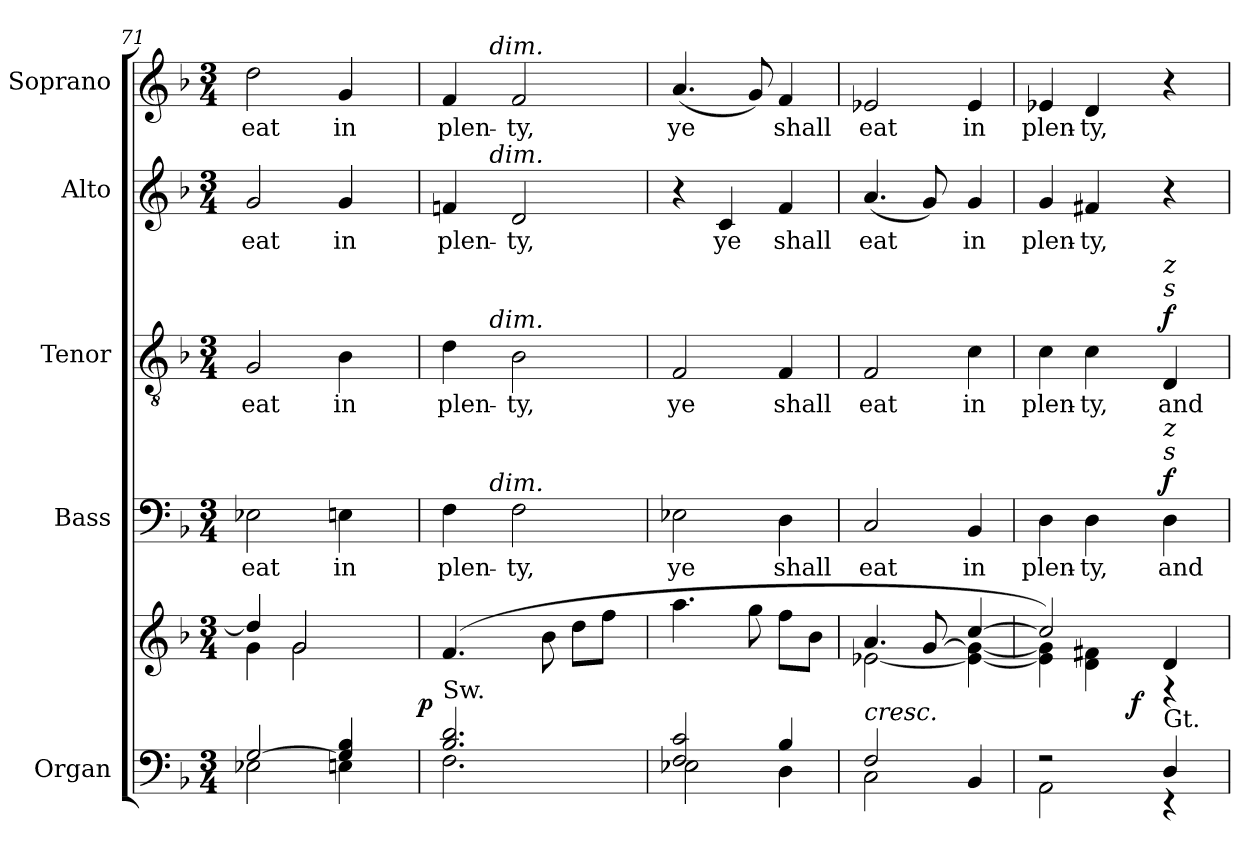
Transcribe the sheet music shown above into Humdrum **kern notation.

**kern	**kern	**dynam	**kern	**text	**dynam	**kern	**text	**dynam	**kern	**text	**kern	**text
*part5	*part5	*part5	*part4	*part4	*part4	*part3	*part3	*part3	*part2	*part2	*part1	*part1
*staff6	*staff5	*staff5/6	*staff4	*staff4	*staff4	*staff3	*staff3	*staff3	*staff2	*staff2	*staff1	*staff1
*I"Organ	*	*	*I"Bass	*	*	*I"Tenor	*	*	*I"Alto	*	*I"Soprano	*
*I'Org.	*	*	*I'B.	*	*	*I'T.	*	*	*I'A.	*	*I'S.	*
*clefF4	*clefG2	*	*clefF4	*	*	*clefGv2	*	*	*clefG2	*	*clefG2	*
*	*	*	*	*	*	*ITrd7c12	*	*	*	*	*	*
*k[b-]	*k[b-]	*	*k[b-]	*	*	*k[b-]	*	*	*k[b-]	*	*k[b-]	*
*F:	*F:	*	*F:	*	*	*F:	*	*	*F:	*	*F:	*
*M3/4	*M3/4	*	*M3/4	*	*	*M3/4	*	*	*M3/4	*	*M3/4	*
=71	=71	=71	=71	=71	=71	=71	=71	=71	=71	=71	=71	=71
*^	*^	*	*	*	*	*	*	*	*	*	*	*
!	!	!	!	!	!	!LO:LY:b:color=#000000	!	!	!	!	!	!	!	!
!	!	!	!	!	!	!	!	!	!LO:LY:b:color=#000000	!	!	!	!	!
!	!	!	!	!	!	!	!	!	!	!	!	!LO:LY:b:color=#000000	!	!
!	!	!	!	!	!	!	!	!	!	!	!	!	!	!LO:LY:b:color=#000000
*	*	*	*^	*	*	*	*	*	*	*	*	*	*	*
[2Gi/	2E-Xi\	4ddi/]	4gi\	2ryy	.	2E-Xi\	eat	.	2GGi/	eat	.	2gi/	eat	2ddi\	eat
.	.	2gi/	2gi\	.	.	.	.	.	.	.	.	.	.	.	.
!	!	!	!	!	!	!	!LO:LY:b:color=#000000	!	!	!	!	!	!	!	!
!	!	!	!	!	!	!	!	!	!	!LO:LY:b:color=#000000	!	!	!	!	!
!	!	!	!	!	!	!	!	!	!	!	!	!	!LO:LY:b:color=#000000	!	!
!	!	!	!	!	!	!	!	!	!	!	!	!	!	!	!LO:LY:b:color=#000000
4Gi/] 4B-i	4Eni\	.	.	8ryy	.	4Eni\	in	.	4BB-i\	in	.	4gi/	in	4gi/	in
.	.	.	.	16ryy	.	.	.	.	.	.	.	.	.	.	.
.	.	.	.	32ryy	.	.	.	.	.	.	.	.	.	.	.
.	.	.	.	64ryy	.	.	.	.	.	.	.	.	.	.	.
.	.	.	.	128...ryy	.	.	.	.	.	.	.	.	.	.	.
.	.	.	.	1024ryy	p	.	.	.	.	.	.	.	.	.	.
*	*	*v	*v	*v	*	*	*	*	*	*	*	*	*	*	*
=72	=72	=72	=72	=72	=72	=72	=72	=72	=72	=72	=72	=72	=72
*	*	*^	*	*	*	*	*	*	*	*	*	*	*
*	*	*	*^	*	*	*	*	*	*	*	*	*	*	*
!	!	!	!	!	!	!	!LO:LY:b:color=#000000	!	!	!	!	!	!	!	!
*	*	*v	*v	*v	*	*	*	*	*	*	*	*	*	*	*
*	*	*^	*	*	*	*	*	*	*	*	*	*	*
*	*	*	*^	*	*	*	*	*	*	*	*	*	*	*
!	!	!	!	!	!	!	!	!	!	!LO:LY:b:color=#000000	!	!	!	!	!
*	*	*v	*v	*v	*	*	*	*	*	*	*	*	*	*	*
*	*	*^	*	*	*	*	*	*	*	*	*	*	*
*	*	*	*^	*	*	*	*	*	*	*	*	*	*	*
!	!	!	!	!	!	!	!	!	!	!	!	!	!LO:LY:b:color=#000000	!	!
*	*	*v	*v	*v	*	*	*	*	*	*	*	*	*	*	*
*	*	*^	*	*	*	*	*	*	*	*	*	*	*
*	*	*	*^	*	*	*	*	*	*	*	*	*	*	*
!	!	!LO:TX:a:t=Gt.	!	!	!	!	!	!	!	!	!	!	!	!	!
!LO:TX:a:t=Sw.	!	!	!	!	!	!	!	!	!	!	!	!	!	!	!
!	!	!	!	!	!	!	!	!	!	!	!	!	!	!	!LO:LY:b:color=#000000
*	*	*v	*v	*v	*	*^	*	*	*^	*	*	*^	*	*^	*
2.B-i/ 2.di	2.Fi\	(4.fi/	.	4Fi\	8ryy	plen-	.	4Di\	8ryy	plen-	.	4fni/	8ryy	plen-	4fi/	8ryy	plen-
.	.	.	.	.	32.ryy	.	.	.	32.ryy	.	.	.	32.ryy	.	.	32.ryy	.
!	!	!	!	!	!	!	!	!	!	!	!	!	!	!	!	!LO:TX:a:i:t=dim.	!
!	!	!	!	!	!	!	!	!	!	!	!	!	!LO:TX:a:i:t=dim.	!	!	!	!
!	!	!	!	!	!	!	!	!	!LO:TX:a:i:t=dim.	!	!	!	!	!	!	!	!
!	!	!	!	!	!LO:TX:a:i:t=dim.	!	!	!	!	!	!	!	!	!	!	!	!
.	.	.	.	.	2ryy	.	.	.	2ryy	.	.	.	2ryy	.	.	2ryy	.
!	!	!	!	!	!	!LO:LY:b:color=#000000	!	!	!	!	!	!	!	!	!	!	!
!	!	!	!	!	!	!	!	!	!	!LO:LY:b:color=#000000	!	!	!	!	!	!	!
!	!	!	!	!	!	!	!	!	!	!	!	!	!	!LO:LY:b:color=#000000	!	!	!
!	!	!	!	!	!	!	!	!	!	!	!	!	!	!	!	!	!LO:LY:b:color=#000000
.	.	.	.	2Fi\	.	-ty,	.	2BB-i\	.	-ty,	.	2di/	.	-ty,	2fi/	.	-ty,
.	.	8b-i\	.	.	.	.	.	.	.	.	.	.	.	.	.	.	.
.	.	8ddi\L	.	.	.	.	.	.	.	.	.	.	.	.	.	.	.
.	.	8ffi\J	.	.	.	.	.	.	.	.	.	.	.	.	.	.	.
.	.	.	.	.	16ryy	.	.	.	16ryy	.	.	.	16ryy	.	.	16ryy	.
.	.	.	.	.	64ryy	.	.	.	64ryy	.	.	.	64ryy	.	.	64ryy	.
*	*	*	*	*v	*v	*	*	*	*	*	*	*v	*v	*	*v	*v	*
*	*	*	*	*	*	*	*v	*v	*	*	*	*	*	*
!!LO:PB:g=z
=73	=73	=73	=73	=73	=73	=73	=73	=73	=73	=73	=73	=73	=73
*	*	*	*	*^	*	*	*^	*	*	*^	*	*^	*
!	!	!	!	!	!	!LO:LY:b:color=#000000	!	!	!	!	!	!	!	!	!	!	!
*	*	*	*	*v	*v	*	*	*	*	*	*	*v	*v	*	*v	*v	*
*	*	*	*	*	*	*	*v	*v	*	*	*	*	*	*
*	*	*	*	*^	*	*	*^	*	*	*^	*	*^	*
!	!	!	!	!	!	!	!	!	!	!LO:LY:b:color=#000000	!	!	!	!	!	!	!
*	*	*	*	*v	*v	*	*	*	*	*	*	*v	*v	*	*v	*v	*
*	*	*	*	*	*	*	*v	*v	*	*	*	*	*	*
*	*	*	*	*^	*	*	*^	*	*	*^	*	*^	*
!	!	!	!	!	!	!	!	!	!	!	!	!	!	!	!	!	!LO:LY:b:color=#000000
*	*	*	*	*v	*v	*	*	*	*	*	*	*v	*v	*	*v	*v	*
*	*	*	*	*	*	*	*v	*v	*	*	*	*	*	*
2Fi/ 2ci	2E-Xi\	4.aai\	.	2E-Xi\	ye	.	2FFi/	ye	.	4r	.	(4.ai/	ye
!	!	!	!	!	!	!	!	!	!	!	!LO:LY:b:color=#000000	!	!
.	.	.	.	.	.	.	.	.	.	4ci/	ye	.	.
.	.	8ggi\	.	.	.	.	.	.	.	.	.	8gi/)	.
!	!	!	!	!	!LO:LY:b:color=#000000	!	!	!	!	!	!	!	!
!	!	!	!	!	!	!	!	!LO:LY:b:color=#000000	!	!	!	!	!
!	!	!	!	!	!	!	!	!	!	!	!LO:LY:b:color=#000000	!	!
!	!	!	!	!	!	!	!	!	!	!	!	!	!LO:LY:b:color=#000000
4B-i/	4Di\	8ffi\L	.	4Di\	shall	.	4FFi/	shall	.	4fi/	shall	4fi/	shall
.	.	8b-i\J	.	.	.	.	.	.	.	.	.	.	.
=74	=74	=74	=74	=74	=74	=74	=74	=74	=74	=74	=74	=74	=74
*	*	*^	*	*	*	*	*	*	*	*	*	*	*
!	!	!	!	!	!	!LO:LY:b:color=#000000	!	!	!	!	!	!	!	!
!	!	!	!	!	!	!	!	!	!LO:LY:b:color=#000000	!	!	!	!	!
!	!	!	!	!	!	!	!	!	!	!	!	!LO:LY:b:color=#000000	!	!
!LO:TX:a:i:t=cresc.	!	!	!	!	!	!	!	!	!	!	!	!	!	!
!	!	!	!	!	!	!	!	!	!	!	!	!	!	!LO:LY:b:color=#000000
2Fi/	2Ci\	4.ai/	[2e-Xi\	.	2Ci/	eat	.	2FFi/	eat	.	(4.ai/	eat	2e-Xi/	eat
.	.	[8gi/	.	.	.	.	.	.	.	.	8gi/)	.	.	.
!	!	!	!	!	!	!LO:LY:b:color=#000000	!	!	!	!	!	!	!	!
!	!	!	!	!	!	!	!	!	!LO:LY:b:color=#000000	!	!	!	!	!
!	!	!	!	!	!	!	!	!	!	!	!	!LO:LY:b:color=#000000	!	!
!	!	!	!	!	!	!	!	!	!	!	!	!	!	!LO:LY:b:color=#000000
4ryy	4BB-i/	[4cci/	4e-i\_ 4gi_	.	4BB-i/	in	.	4Ci\	in	.	4gi/	in	4e-i/	in
=75	=75	=75	=75	=75	=75	=75	=75	=75	=75	=75	=75	=75	=75	=75
!	!	!	!	!	!	!LO:LY:b:color=#000000	!	!	!	!	!	!	!	!
!	!	!	!	!	!	!	!	!	!LO:LY:b:color=#000000	!	!	!	!	!
!	!	!	!	!	!	!	!	!	!	!	!	!LO:LY:b:color=#000000	!	!
!	!	!	!	!	!	!	!	!	!	!	!	!	!	!LO:LY:b:color=#000000
*	*	*	*^	*	*	*	*	*	*	*	*	*	*	*
2r	2AAi\	2cci/])	4e-i\] 4gi]	4ryy	.	4Di\	plen-	.	4Ci\	plen-	.	4gi/	plen-	4e-Xi/	plen-
!	!	!	!	!	!	!	!LO:LY:b:color=#000000	!	!	!	!	!	!	!	!
!	!	!	!	!	!	!	!	!	!	!LO:LY:b:color=#000000	!	!	!	!	!
!	!	!	!	!	!	!	!	!	!	!	!	!	!LO:LY:b:color=#000000	!	!
!	!	!	!	!	!	!	!	!	!	!	!	!	!	!	!LO:LY:b:color=#000000
.	.	.	4di\ 4f#Xi	16ryy	.	4Di\	-ty,	.	4Ci\	-ty,	.	4f#Xi/	-ty,	4di/	-ty,
.	.	.	.	32ryy	.	.	.	.	.	.	.	.	.	.	.
.	.	.	.	64ryy	.	.	.	.	.	.	.	.	.	.	.
.	.	.	.	256.ryy	.	.	.	.	.	.	.	.	.	.	.
.	.	.	.	4ryy	f	.	.	.	.	.	.	.	.	.	.
!	!	!	!	!	!	!	!LO:LY:b:color=#000000	!	!	!	!	!	!	!	!
!	!	!	!	!	!	!	!	!	!LO:TX:a:i:t=s	!	!	!	!	!	!
!	!	!	!	!	!	!	!	!	!LO:TX:a:i:t=z	!	!	!	!	!	!
!	!	!	!	!	!	!LO:TX:a:i:t=s	!	!	!	!	!	!	!	!	!
!	!	!	!	!	!	!LO:TX:a:i:t=z	!	!	!	!	!	!	!	!	!
!LO:TX:a:t=Gt.	!	!	!	!	!	!	!	!	!	!	!	!	!	!	!
!	!	!	!	!	!	!	!	!	!	!LO:LY:b:color=#000000	!	!	!	!	!
4Di/	4r	4di/	4r	.	.	4Di\	and	f	4DDi/	and	f	4r	.	4r	.
.	.	.	.	8ryy	.	.	.	.	.	.	.	.	.	.	.
.	.	.	.	128ryy	.	.	.	.	.	.	.	.	.	.	.
.	.	.	.	512ryy	.	.	.	.	.	.	.	.	.	.	.
*v	*v	*	*	*	*	*	*	*	*	*	*	*	*	*	*
*	*v	*v	*v	*	*	*	*	*	*	*	*	*	*	*
=	=	=	=	=	=	=	=	=	=	=	=	=
*-	*-	*-	*-	*-	*-	*-	*-	*-	*-	*-	*-	*-
